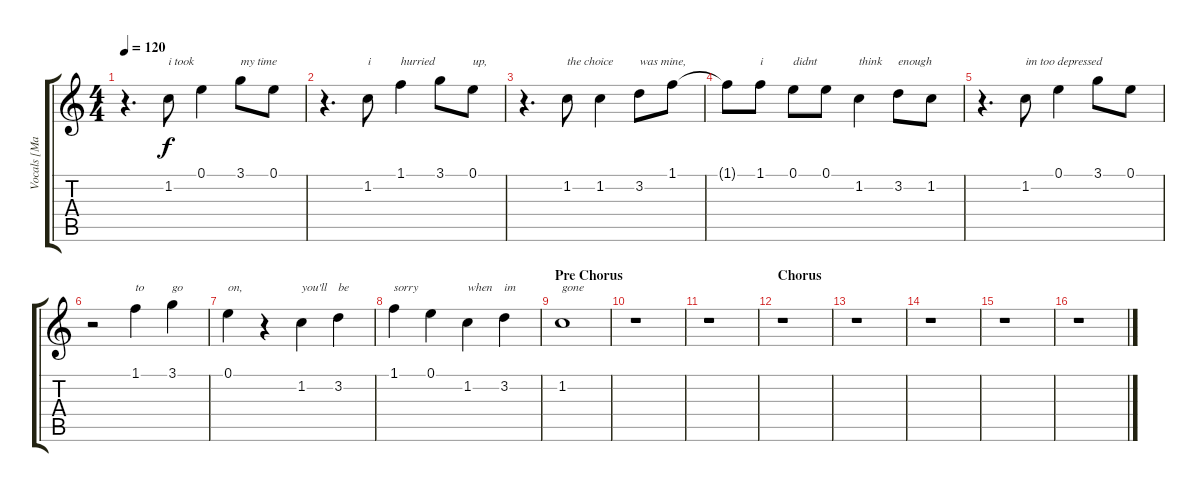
\track ("Vocals [Mark Hoppus, Tom Delonge]" "Vocals [Ma") {instrument electricguitarjazz}
\staff {score tabs}
\tuning (E4 B3 G3 D3 A2 E2) {hide}
\ts (4 4)
\tempo 120
\clef g2
\ks c
r.4{d dy f} 1.2.8{txt "i took "} 0.1.4 3.1.8{txt "my time"} 0.1.8 |
r.4{d} 1.2.8{txt "i"} 1.1.4{txt "hurried"} 3.1.8 0.1.8{txt "up,"} |
r.4{d} 1.2.8{txt "the choice"} 1.2.4 3.2.8{txt "was mine,"} 1.1.8 |
1.1{t}.8 1.1.8{txt "i"} 0.1.8{txt "didnt"} 0.1.8 1.2.4{txt "think"} 3.2.8{txt "enough"} 1.2.8 |
r.4{d} 1.2.8{txt "im too depressed"} 0.1.4 3.1.8 0.1.8 |
r.2 1.1.4{txt "to"} 3.1.4{txt "go"} |
0.1.4{txt "on,"} r.4 1.2.4{txt "you'll"} 3.2.4{txt "be"} |
1.1.4{txt "sorry"} 0.1.4 1.2.4{txt "when"} 3.2.4{txt "im"} |
\section ("" "Pre Chorus")
1.2.1{txt "gone"} |
r.1 |
r.1 |
\section ("" "Chorus")
r.1 |
r.1 |
r.1 |
r.1 |
r.1
